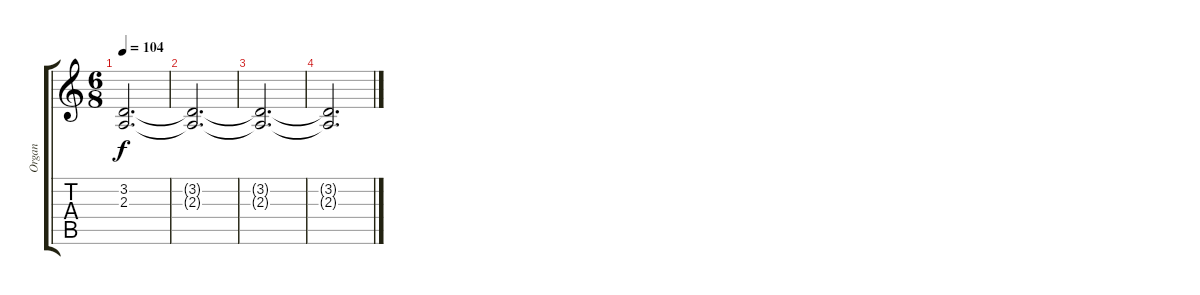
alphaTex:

\track ("Organ" "Organ") {instrument percussiveorgan}
\staff {score tabs}
\tuning (E4 B3 G3 D3 A2 E2) {hide}
\ts (6 8)
\tempo 104
\clef g2
\ks c
(3.2 2.3).2{d dy f} |
(3.2{t} 2.3{t}).2{d} |
(3.2{t} 2.3{t}).2{d} |
(3.2{t} 2.3{t}).2{d}
